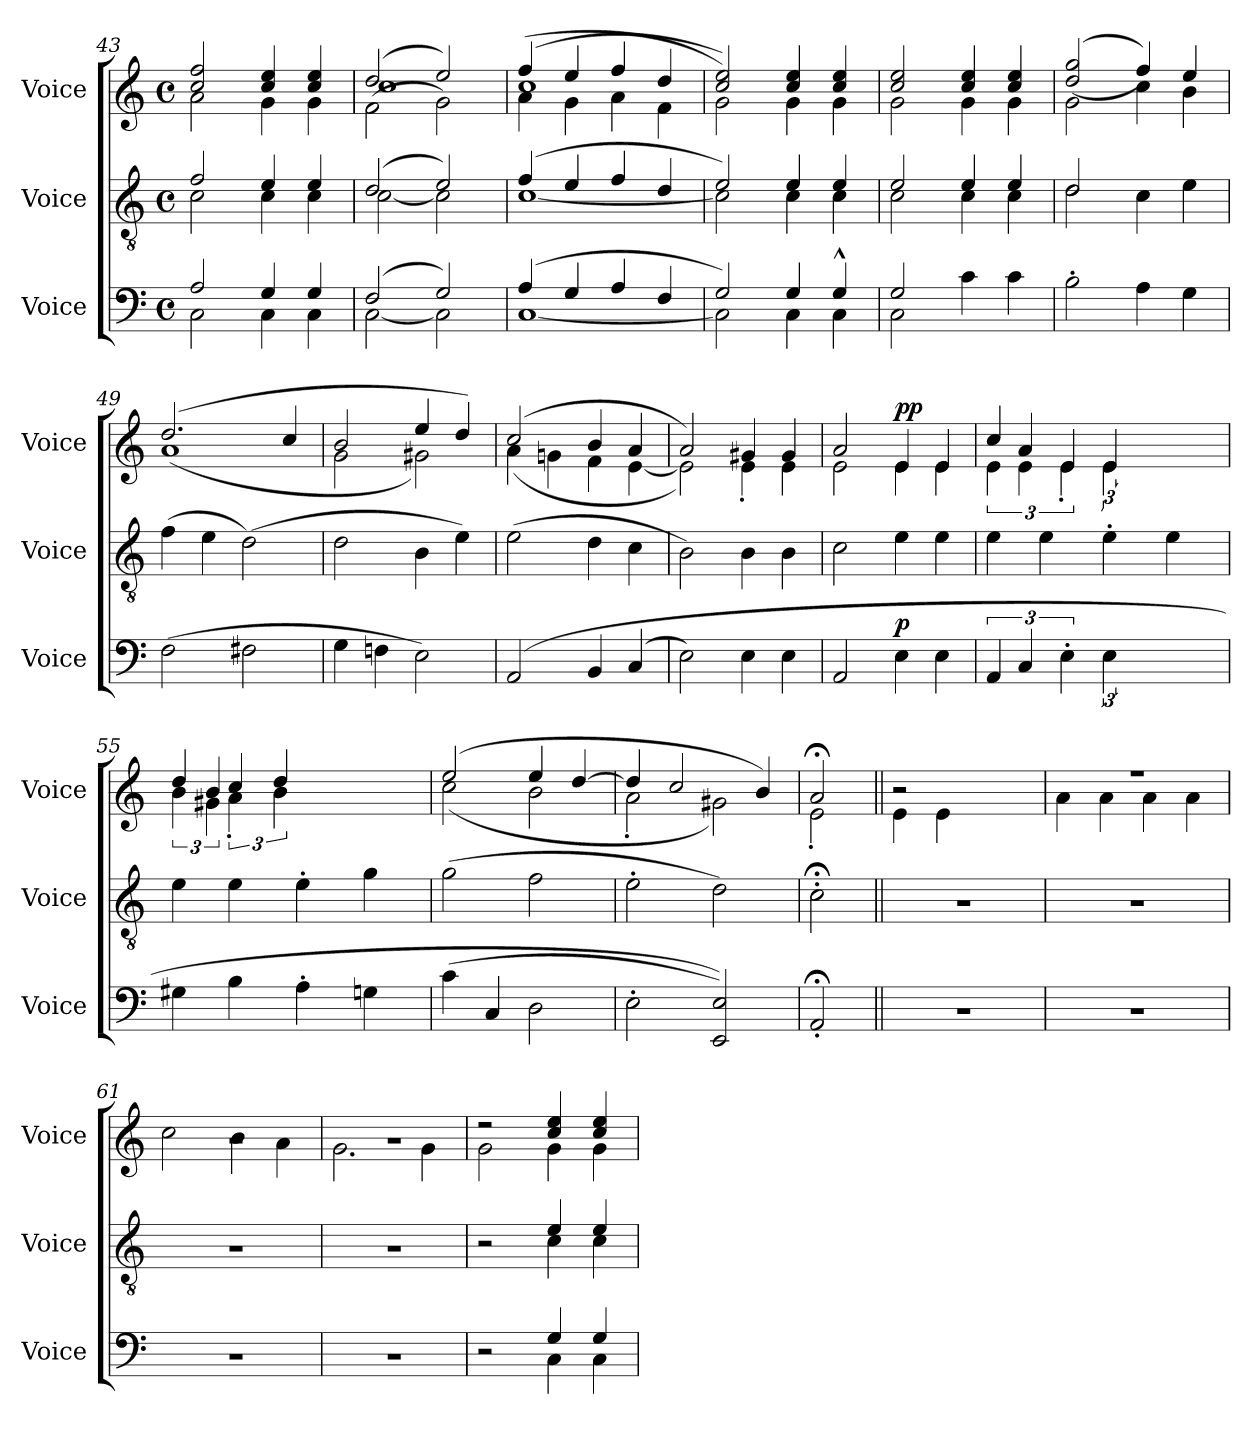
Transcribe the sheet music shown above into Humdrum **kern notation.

**kern	**dynam	**kern	**kern	**dynam
*part3	*part3	*part2	*part1	*part1
*staff3	*staff3	*staff2	*staff1	*staff1
*I"Voice	*	*I"Voice	*I"Voice	*
*I'Voice	*	*I'Voice	*I'Voice	*
*clefF4	*	*clefGv2	*clefG2	*
*M4/4	*	*M4/4	*M4/4	*
*met(c)	*	*met(c)	*met(c)	*
=43	=43	=43	=43	=43
*^	*	*^	*^	*
2A/	2C\	.	2f/	2c\	2cc/ 2ff/	2a\	.
4G/	4C\	.	4e/	4c\	4cc/ 4ee/	4g\	.
4G/	4C\	.	4e/	4c\	4cc/ 4ee/	4g\	.
=44	=44	=44	=44	=44	=44	=44	=44
*	*	*	*	*	*	*^	*
(>2F/	[<2C\	.	(>2d/	[<2c\	(>2dd/	1cc	(<2f\	.
2G/)	2C\]	.	2e/)	2c\]	2ee/)	.	2g\)	.
=45	=45	=45	=45	=45	=45	=45	=45	=45
(>4A/	[<1C	.	(>4f/	[<1c	(>4ff/	1cc	(<4a\	.
4G/	.	.	4e/	.	4ee/	.	4g\	.
4A/	.	.	4f/	.	4ff/	.	4a\	.
4F/	.	.	4d/	.	4dd/	.	4f\	.
*	*	*	*	*	*	*v	*v	*
=46	=46	=46	=46	=46	=46	=46	=46
2G/)	2C\]	.	2e/)	2c\]	2cc/ 2ee/)	2g\)	.
4G/	4C\	.	4e/	4c\	4cc/ 4ee/	4g\	.
4G^^>/	4C\	.	4e/	4c\	4cc/ 4ee/	4g\	.
=47	=47	=47	=47	=47	=47	=47	=47
2G/	2C\	.	2e/	2c\	2cc/ 2ee/	2g\	.
2ryy	4c\	.	4e/	4c\	4cc/ 4ee/	4g\	.
.	4c\	.	4e/	4c\	4cc/ 4ee/	4g\	.
*v	*v	*	*	*	*	*	*
!!LO:LB:g=z	!!
=48	=48	=48	=48	=48	=48	=48
2B'<\	.	2d/	2d\	(>(>2dd/ 2gg/	2g\	.
4A\	.	2ryy	4c\	4ff/))	4cc\	.
4G\	.	.	4e\	4ee/	4b\	.
*	*	*v	*v	*	*	*
=49	=49	=49	=49	=49	=49
(>2F\	.	(>4f\	(>2.dd/	(<1a	.
.	.	4e\	.	.	.
2F#X\	.	(>2d\)	.	.	.
.	.	.	4cc/	.	.
=50	=50	=50	=50	=50	=50
4G\	.	2d\	2b/	2g\	.
4Fn\	.	.	.	.	.
2E\)	.	4B\	4ee/	2g#X\)	.
.	.	4e\)	4dd/)	.	.
=51	=51	=51	=51	=51	=51
(<2AA/	.	(>2e\	(>2cc/	(<4a\	.
.	.	.	.	4gn\	.
4BB/	.	4d\	4b/	4f\	.
(>4C/	.	4c\	4a/	[<4e\	.
=52	=52	=52	=52	=52	=52
2E\)	.	2B\)	2a/)	2e\])	.
4E\	.	4B\	4g#X/	4e'<\	.
4E\	.	4B\	4g#/	4e\	.
=53	=53	=53	=53	=53	=53
2AA/	.	2c\	2a/	2e\	.
!	!LO:DY:a	!	!	!	!LO:DY:a
!	!	!	!	!	!LO:DY:n=1:b
4E\	p	4e\	4e/	4e\	p p
4E\	.	4e\	4e/	4e\	.
!!LO:PB:g=z
=54	=54	=54	=54	=54	=54
*	*	*	*^	*^	*
*	*	*	*	*	*^	*	*
6AA/	.	4e\	4cc/	6e\	6ryy	3ryy	2ryy	.
6C/	.	.	.	6e\	4a/	.	.	.
.	.	4e\	4ryy	.	.	.	.	.
6E'<\	.	.	.	6e'<\	.	4e/	.	.
.	.	.	.	.	4ryy	.	.	.
6E\	.	4e'<\	2ryy	6e\	.	.	4e/	.
.	.	.	.	.	.	4ryy	.	.
3ryy	.	.	.	4ryy	3ryy	.	.	.
.	.	4e\	.	.	.	.	4ryy	.
.	.	.	.	.	.	6ryy	.	.
.	.	.	.	12ryy	.	.	.	.
*	*	*	*	*	*	*v	*v	*
=55	=55	=55	=55	=55	=55	=55	=55
4G#X\	.	4e\	4dd/	6b\	6ryy	4ryy	.
.	.	.	.	6g#X\	4b/	.	.
4B\	.	4e\	4cc/	.	.	6a'<\	.
.	.	.	.	3ryy	.	.	.
.	.	.	.	.	4dd/	6b\	.
4A'<\	.	4e'<\	3ryy	.	.	.	.
.	.	.	.	.	.	3ryy	.
.	.	.	.	3ryy	3ryy	.	.
4Gn\	.	4g\	.	.	.	.	.
.	.	.	6ryy	.	.	.	.
.	.	.	.	.	.	12ryy	.
*	*	*	*	*v	*v	*v	*
=56	=56	=56	=56	=56	=56
(>4c\	.	(>2g\	(>2ee/	(<2cc\	.
4C/	.	.	.	.	.
2D\	.	2f\	4ee/	2b\	.
.	.	.	[>4dd/	.	.
=57	=57	=57	=57	=57	=57
2E'<\	.	2e'<\	4dd/]	2a'<\	.
.	.	.	2cc/	.	.
2EE/ 2E/))	.	2d\)	.	2g#X\)	.
.	.	.	4b/)	.	.
=58	=58	=58	=58	=58	=58
2AA;<'</	.	2c;<'<\	2a;</	2e'<\	.
=59||	=59||	=59||	=59||	=59||	=59||
1rE	.	1rc	2rcc	4e\	.
.	.	.	.	4e\	.
.	.	.	2ryy	2ryy	.
=60	=60	=60	=60	=60	=60
1rE	.	1rc	1rff	4a\	.
.	.	.	.	4a\	.
.	.	.	.	4a\	.
.	.	.	.	4a\	.
!!LO:LB:g=z	!!
=61	=61	=61	=61	=61	=61
1rE	.	1rc	1rcc	2cc\	.
.	.	.	.	4b\	.
.	.	.	.	4a\	.
=62	=62	=62	=62	=62	=62
1rE	.	1rc	1rcc	2.g\	.
.	.	.	.	4g\	.
=63	=63	=63	=63	=63	=63
*^	*	*^	*	*	*
2r	2ryy	.	2rc	2ryy	2ree	2g\	.
4C\	4G/	.	4c\	4e/	4cc/ 4ee/	4g\	.
4C\	4G/	.	4c\	4e/	4cc/ 4ee/	4g\	.
*v	*v	*	*	*	*v	*v	*
*	*	*v	*v	*	*
=	=	=	=	=
*-	*-	*-	*-	*-
